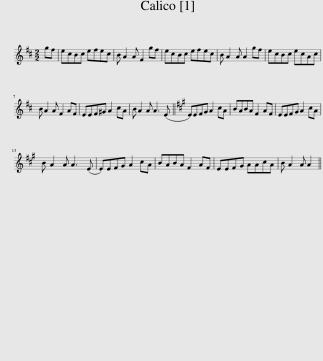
X:1
L:1/8
M:2/2
I:linebreak $
K:D
V:1 treble
V:1
 gf | ecBc efec | B A2 A F2 gf | ecBc efec | B A2 A A2 gf | %5
 ecBc ecAc |$ B A2 A F2 AF | EEF^G A2 cA | B A2 A A3 (E ||[K:A] E)EFG A2 cA | %10
 BABA F2 AF | EEFG A2 cA |$ B A2 A A3 (E | E)EFG A2 cA | BABA F2 AF | %15
 EEFG AAcA | B A2 A A2 || %17
